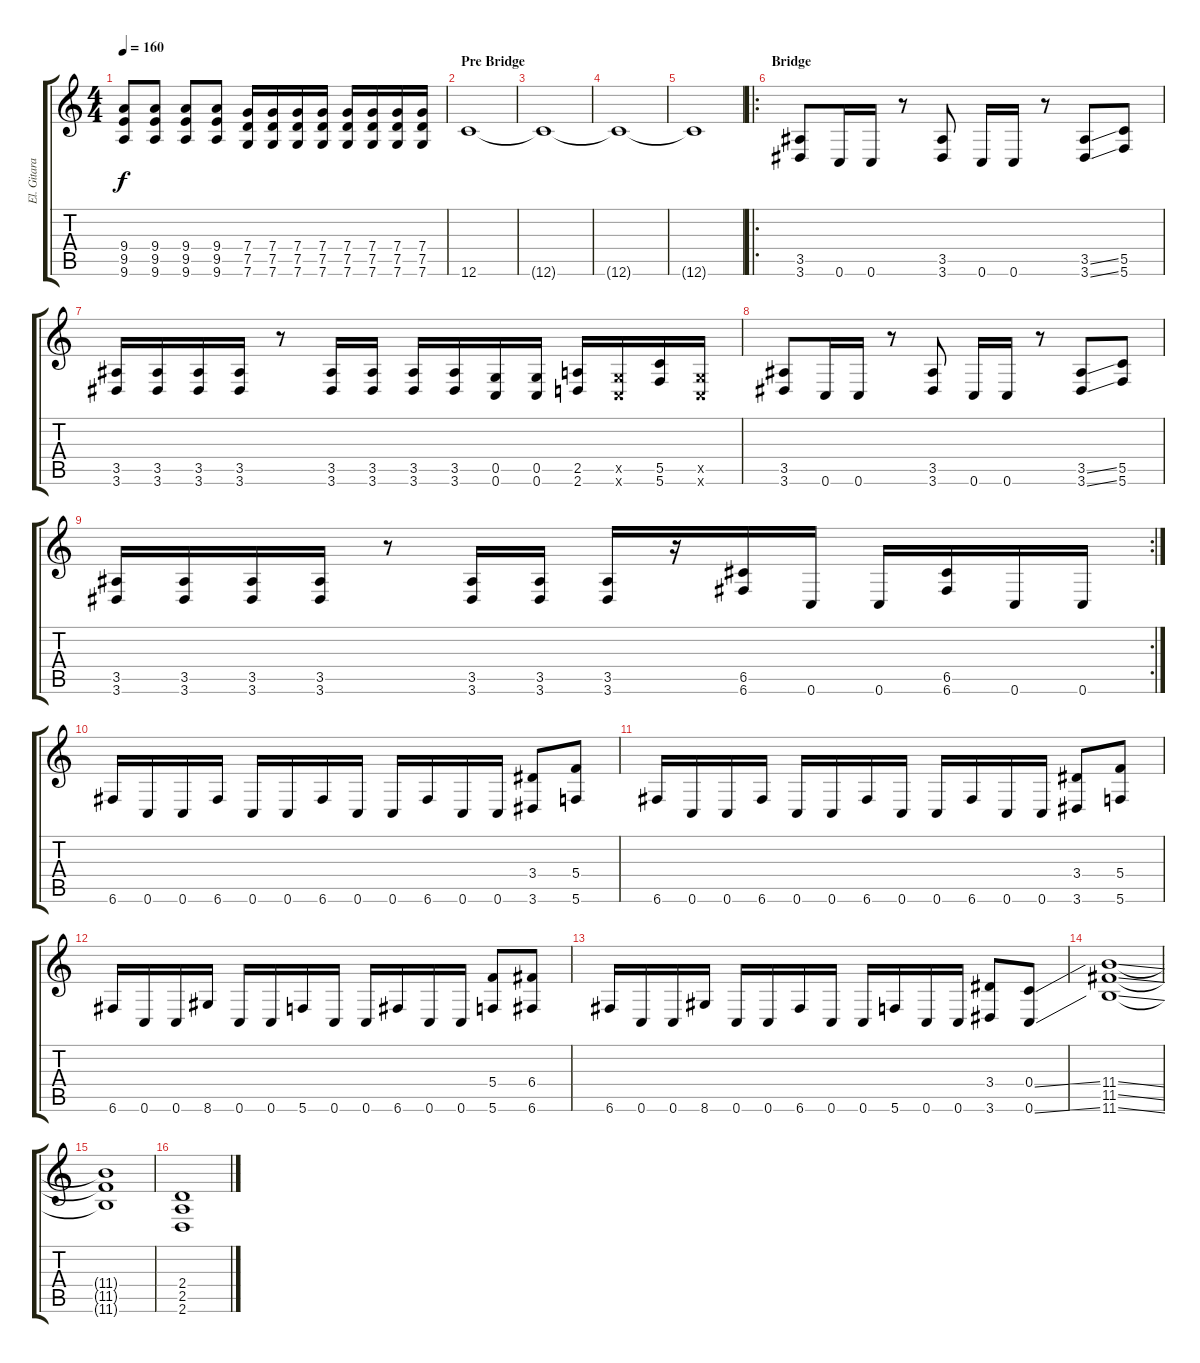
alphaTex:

\track ("El. Gitara 1" "El. Gitara") {instrument distortionguitar}
\staff {score tabs}
\tuning (D4 A3 F3 C3 G2 C2) {hide}
\ts (4 4)
\tempo 160
\clef g2
\ks c
(9.4{t} 9.5{t} 9.6{t}).8{dy f} (9.4 9.5 9.6).8 (9.4 9.5 9.6).8 (9.4 9.5 9.6).8 (7.4 7.5 7.6).16 (7.4 7.5 7.6).16 (7.4 7.5 7.6).16 (7.4 7.5 7.6).16 (7.4 7.5 7.6).16 (7.4 7.5 7.6).16 (7.4 7.5 7.6).16 (7.4 7.5 7.6).16 |
\section ("" "Pre Bridge")
12.6.1 |
12.6{t}.1 |
12.6{t}.1 |
12.6{t}.1 |
\ro
\section ("" "Bridge")
(3.5 3.6).8{volume 16 instrument distortionguitar} 0.6.16 0.6.16 r.8 (3.5 3.6).8 0.6.16 0.6.16 r.8 (3.5{ss} 3.6{ss}).8 (5.5 5.6).8 |
(3.5 3.6).16 (3.5 3.6).16 (3.5 3.6).16 (3.5 3.6).16 r.8 (3.5 3.6).16 (3.5 3.6).16 (3.5 3.6).16 (3.5 3.6).16 (0.5 0.6).16 (0.5 0.6).16 (2.5 2.6).16 (0.5{x} 0.6{x}).16 (5.5 5.6).16 (0.5{x} 0.6{x}).16 |
(3.5 3.6).8 0.6.16 0.6.16 r.8 (3.5 3.6).8 0.6.16 0.6.16 r.8 (3.5{ss} 3.6{ss}).8 (5.5 5.6).8 |
\rc 2
(3.5 3.6).16 (3.5 3.6).16 (3.5 3.6).16 (3.5 3.6).16 r.8 (3.5 3.6).16 (3.5 3.6).16 (3.5 3.6).16 r.16 (6.5 6.6).16 0.6.16 0.6.16 (6.5 6.6).16 0.6.16 0.6.16 |
6.6.16 0.6.16 0.6.16 6.6.16 0.6.16 0.6.16 6.6.16 0.6.16 0.6.16 6.6.16 0.6.16 0.6.16 (3.4 3.6).8 (5.4 5.6).8 |
6.6.16 0.6.16 0.6.16 6.6.16 0.6.16 0.6.16 6.6.16 0.6.16 0.6.16 6.6.16 0.6.16 0.6.16 (3.4 3.6).8 (5.4 5.6).8 |
6.6.16 0.6.16 0.6.16 8.6.16 0.6.16 0.6.16 5.6.16 0.6.16 0.6.16 6.6.16 0.6.16 0.6.16 (5.4 5.6).8 (6.4 6.6).8 |
6.6.16 0.6.16 0.6.16 8.6.16 0.6.16 0.6.16 6.6.16 0.6.16 0.6.16 5.6.16 0.6.16 0.6.16 (3.4 3.6).8 (0.4{ss} 0.6{ss}).8 |
(11.4{ss} 11.5{ss} 11.6{ss}).1 |
(11.4{t} 11.5{t} 11.6{t}).1 |
(2.4 2.5 2.6).1
